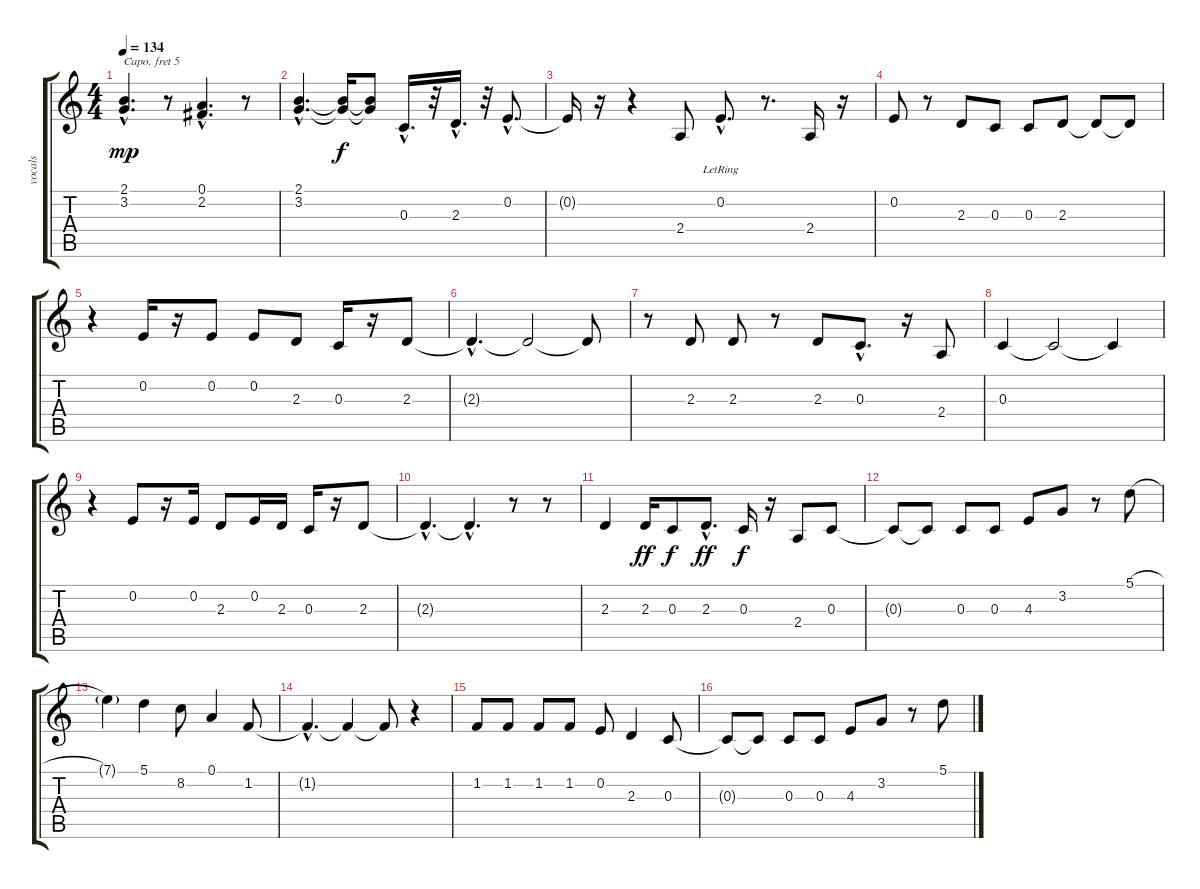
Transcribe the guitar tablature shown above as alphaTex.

\track ("vocals" "vocals") {instrument flute}
\staff {score tabs}
\capo 5
\tuning (E4 B3 G3 D3 A2 E2) {hide}
\ts (4 4)
\tempo 134
\clef g2
\ks c
(2.1{hac} 3.2{hac}).4{d dy mp volume 16} r.8 (0.1{hac} 2.2{hac}).4{d} r.8 |
(2.1{hac} 3.2{hac}).4{d} (2.1{t} 3.2{t}).16{dy f} (2.1{t} 3.2{t}).8 0.3{hac}.16{d volume 15} r.32 2.3{hac}.16{d volume 16} r.32 0.2{hac}.8{d} |
0.2{t}.16 r.16 r.4 2.4.8 0.2{hac lr}.8{d} r.8{d} 2.4.16 r.16 |
0.2.8 r.8 2.3.8 0.3.8 0.3.8 2.3.8 2.3{t}.8{volume 12} 2.3{t}.8{volume 0} |
r.4 0.2.16{volume 16} r.16 0.2.8 0.2.8 2.3.8 0.3.16 r.16 2.3.8 |
2.3{hac t}.4{d volume 7} 2.3{t}.2{volume 7} 2.3{t}.8 |
r.8 2.3.8{volume 16} 2.3.8 r.8 2.3.8 0.3{hac}.8{d} r.16 2.4.8 |
0.3.4{volume 14} 0.3{t}.2{volume 0} 0.3{t}.4 |
r.4 0.2.8{volume 16} r.16 0.2.16 2.3.8 0.2.16 2.3.16 0.3.16 r.16 2.3.8 |
2.3{hac t}.4{d} 2.3{hac t}.4{d volume 0} r.8{volume 0} r.8{volume 16} |
2.3.4 2.3.16{dy ff} 0.3.8{dy f} 2.3{hac}.8{d dy ff} 0.3.16{dy f} r.16 2.4.8 0.3.8 |
0.3{t}.8{volume 14} 0.3{t}.8{volume 10} 0.3.8{volume 16} 0.3.8 4.3.8 3.2.8 r.8 5.1{h}.8 |
7.1{g}.4 5.1.4 8.2.8 0.1.4 1.2.8 |
1.2{hac t}.4{d volume 14} 1.2{t}.4{volume 0} 1.2{t}.8 r.4 |
1.2.8{volume 16} 1.2.8 1.2.8 1.2.8 0.2.8 2.3.4 0.3.8 |
0.3{t}.8{volume 14} 0.3{t}.8{volume 10} 0.3.8{volume 16} 0.3.8 4.3.8 3.2.8 r.8 5.1{h}.8
